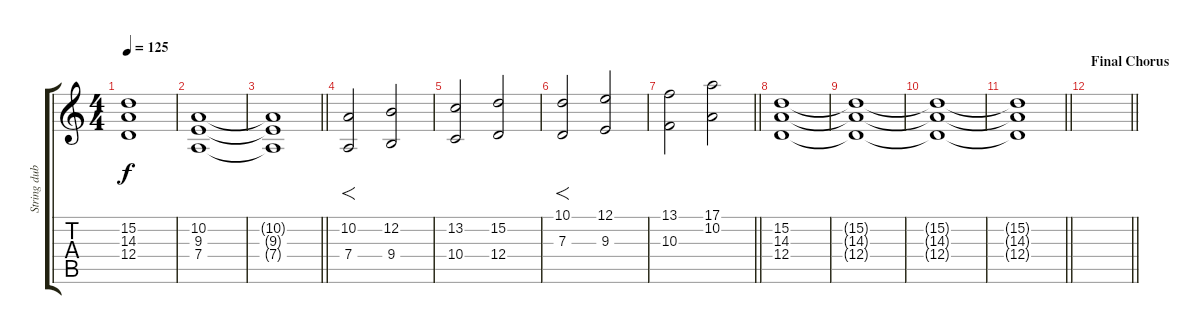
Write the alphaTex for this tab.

\track ("String dubs" "String dub") {instrument stringensemble1}
\staff {score tabs}
\tuning (E4 B3 G3 D3 A2 D2) {hide}
\ts (4 4)
\tempo 125
\clef g2
\ks c
(15.2{t} 14.3{t} 12.4{t}).1{dy f} |
(10.2 9.3 7.4).1 |
\barLineRight lightlight
(10.2{t} 9.3{t} 7.4{t}).1 |
(10.2 7.4).2{f} (12.2 9.4).2 |
(13.2 10.4).2 (15.2 12.4).2 |
(10.1 7.3).2{f} (12.1 9.3).2 |
\barLineRight lightlight
(13.1 10.3).2 (17.1 10.2).2 |
(15.2 14.3 12.4).1{volume 0} |
(15.2{t} 14.3{t} 12.4{t}).1 |
(15.2{t} 14.3{t} 12.4{t}).1 |
\barLineRight lightlight
(15.2{t} 14.3{t} 12.4{t}).1 |
\section ("" "Final Chorus")
\barLineRight lightlight
